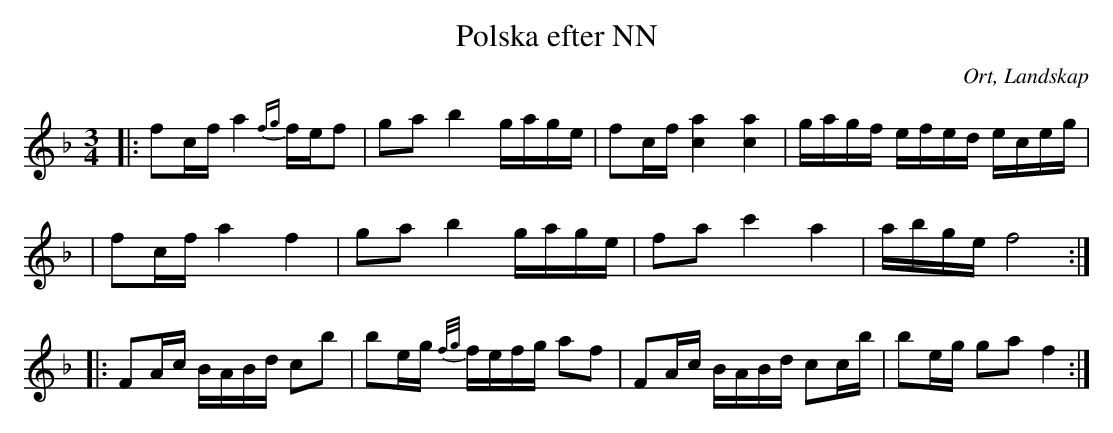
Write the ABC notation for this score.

X:1
T:Polska efter NN
O:Ort, Landskap
M:3/4
L:1/8
K:F
|:fc/f/ a2 {fg}f/e/f|ga b2 g/a/g/e/|fc/f/ [c2a2] [c2a2]|g/a/g/f/ e/f/e/d/ e/c/e/g/|
|fc/f/ a2 f2|ga b2 g/a/g/e/|fa c'2 a2| a/b/g/e/ f4:|
|:FA/c/ B/A/B/d/ cb|be/g/ {f/g/}f/e/f/g/ af|FA/c/ B/A/B/d/ cc/b/|be/g/ ga f2:|
